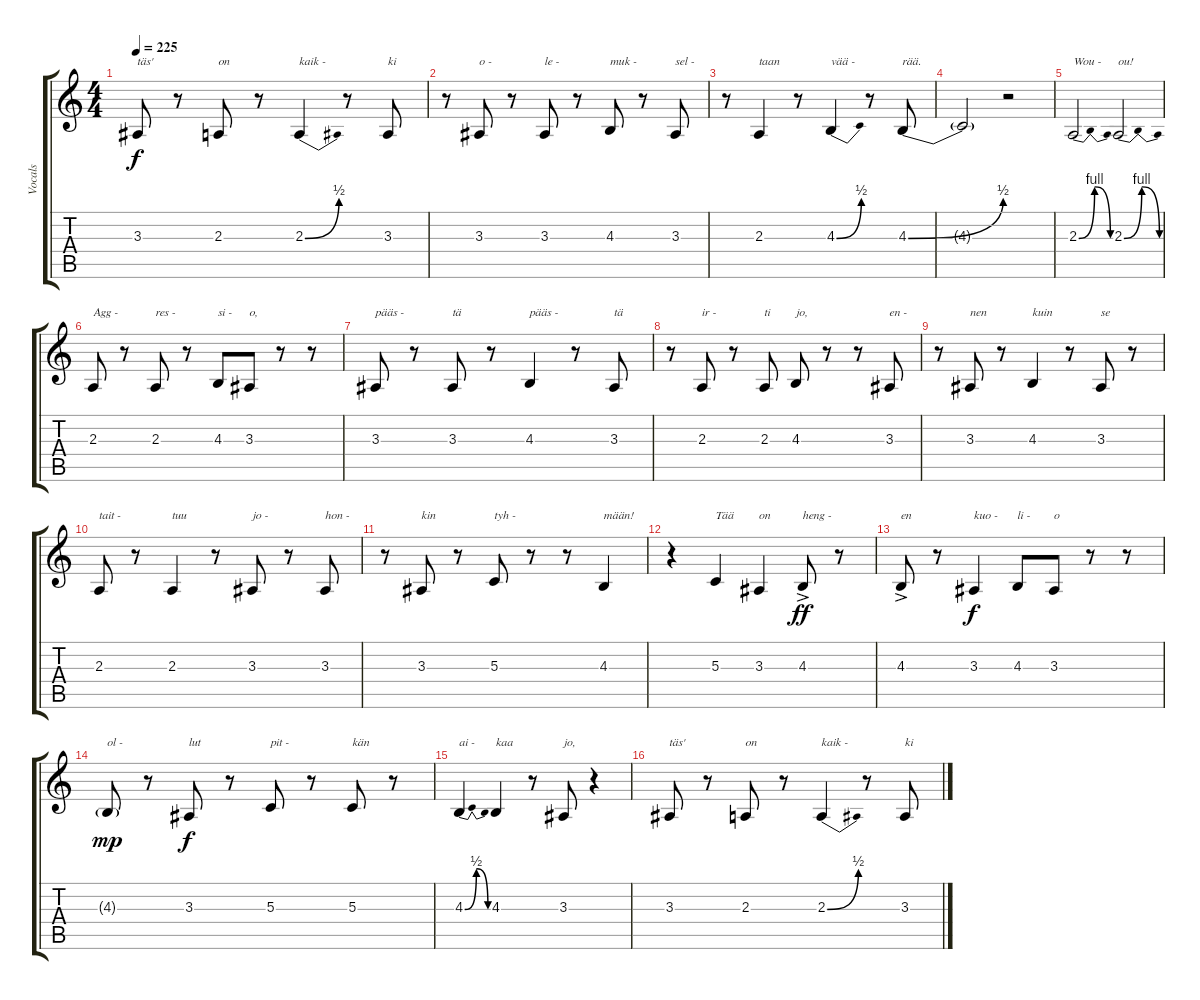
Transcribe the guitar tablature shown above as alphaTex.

\track ("Vocals" "Vocals") {instrument lead8bassandlead}
\staff {score tabs}
\tuning (E4 B3 G3 D3 A2 E2) {hide}
\ts (4 4)
\tempo 225
\clef g2
\ks c
3.3.8{txt "täs'" dy f} r.8 2.3.8{txt "on"} r.8 2.3{be (bend 0 0 60 2)}.4{txt "kaik -"} r.8 3.3.8{txt "ki"} |
r.8 3.3.8{txt "o -"} r.8 3.3.8{txt "le -"} r.8 4.3.8{txt "muk -"} r.8 3.3.8{txt "sel -"} |
r.8 2.3.4{txt "taan"} r.8 4.3{be (bend 0 0 60 2)}.4{txt "vää -"} r.8 4.3{be (bend 0 0 60 2)}.8{txt "rää."} |
4.3{t}.2 r.2 |
2.3{be (bendrelease 0 0 30 4 30 4 60 0)}.2{txt "Wou -"} 2.3{be (bendrelease 0 0 30 4 30 4 60 0)}.2{txt "ou!"} |
2.3.8{txt "Agg -"} r.8 2.3.8{txt "res -"} r.8 4.3.8{txt "si -"} 3.3.8{txt "o,"} r.8 r.8 |
3.3.8{txt "pääs -"} r.8 3.3.8{txt "tä"} r.8 4.3.4{txt "pääs -"} r.8 3.3.8{txt "tä"} |
r.8 2.3.8{txt "ir -"} r.8 2.3.8{txt "ti"} 4.3.8{txt "jo,"} r.8 r.8 3.3.8{txt "en -"} |
r.8 3.3.8{txt "nen"} r.8 4.3.4{txt "kuin"} r.8 3.3.8{txt "se"} r.8 |
2.3.8{txt "tait -"} r.8 2.3.4{txt "tuu"} r.8 3.3.8{txt "jo -"} r.8 3.3.8{txt "hon -"} |
r.8 3.3.8{txt "kin"} r.8 5.3.8{txt "tyh -"} r.8 r.8 4.3.4{txt "mään!"} |
r.4 5.3.4{txt "Tää"} 3.3.4{txt "on"} 4.3{ac}.8{txt "heng -" dy ff} r.8 |
4.3{ac}.8{txt "en"} r.8 3.3.4{txt "kuo -" dy f} 4.3.8{txt "li -"} 3.3.8{txt "o"} r.8 r.8 |
4.3{g}.8{txt "ol -" dy mp} r.8 3.3.8{txt "lut" dy f} r.8 5.3.8{txt "pit -"} r.8 5.3.8{txt "kän"} r.8 |
4.3{be (bendrelease 0 0 46 2 46 2 60 0)}.4{txt "ai -"} 4.3.4{txt "kaa"} r.8 3.3.8{txt "jo,"} r.4 |
3.3.8{txt "täs'"} r.8 2.3.8{txt "on"} r.8 2.3{be (bend 0 0 60 2)}.4{txt "kaik -"} r.8 3.3.8{txt "ki"}
